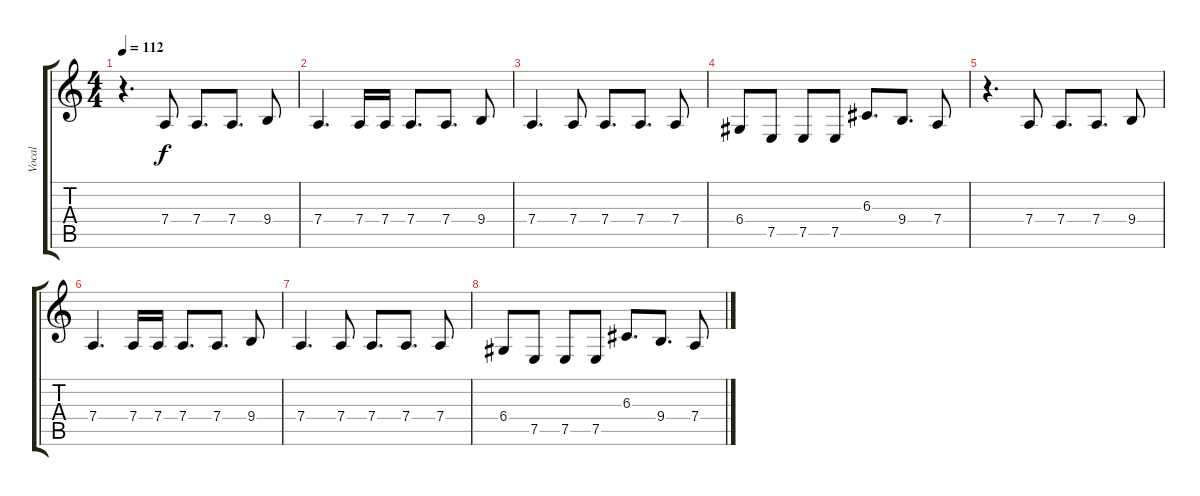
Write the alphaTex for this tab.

\track ("Vocal" "Vocal") {instrument bassoon}
\staff {score tabs}
\tuning (E4 B3 G3 D3 A2 E2) {hide}
\ts (4 4)
\tempo 112
\clef g2
\ks c
r.4{d dy f} 7.4.8 7.4.8{d} 7.4.8{d} 9.4.8 |
7.4.4{d} 7.4.16 7.4.16 7.4.8{d} 7.4.8{d} 9.4.8 |
7.4.4{d} 7.4.8 7.4.8{d} 7.4.8{d} 7.4.8 |
6.4.8 7.5.8 7.5.8 7.5.8 6.3.8{d} 9.4.8{d} 7.4.8 |
r.4{d} 7.4.8 7.4.8{d} 7.4.8{d} 9.4.8 |
7.4.4{d} 7.4.16 7.4.16 7.4.8{d} 7.4.8{d} 9.4.8 |
7.4.4{d} 7.4.8 7.4.8{d} 7.4.8{d} 7.4.8 |
6.4.8 7.5.8 7.5.8 7.5.8 6.3.8{d} 9.4.8{d} 7.4.8
